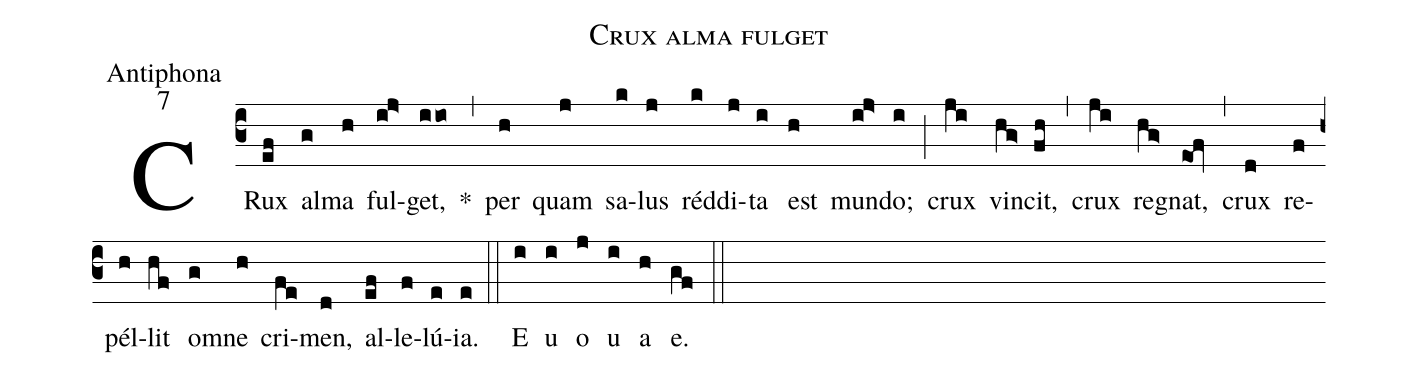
name:Crux alma fulget;
office-part:Antiphona;
mode:7;
%%
(c3)
CRux(ef) al(g)ma(h) ful(i!j>)get,(iio) *(,)
per(h) quam(j) sa(k)lus(j) réd(k)di(j)ta(i) est(h) mun(i!j>)do;(i) (;)
crux(ji) vin(hg>)cit,(fh) (,)
crux(ji) re(hg>)gnat,(eOf) (,)
crux(d) re(f)pél(h)lit(hf) om(g)ne(h) cri(fe)men,(d) al(ef)le(f)lú(e)ia.(e) (::)
E(i) u(i) o(j) u(i) a (h) e.(gf) (::)
